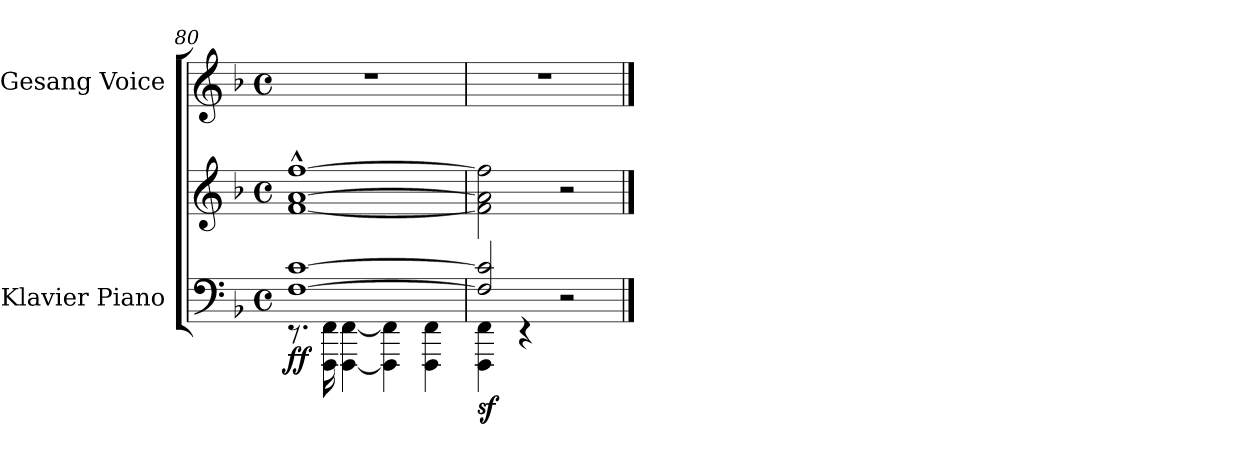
**kern	**kern	**dynam	**kern
*part2	*part2	*part2	*part1
*staff3	*staff2	*staff2/3	*staff1
*I"Klavier Piano	*	*	*I"Gesang Voice
*I'Pno	*	*	*
*clefF4	*clefG2	*	*clefG2
*k[b-]	*k[b-]	*	*k[b-]
*M4/4	*M4/4	*	*M4/4
*met(c)	*met(c)	*	*met(c)
=80	=80	=80	=80
*^	*	*	*
!	!	!	!LO:DY:b=2	!
[1F [1c	8.r	[1f^^ [>1a^^ [1ff^^	ff	1r
.	16FFF\ 16FF\	.	.	.
.	[4FFF\ [4FF\	.	.	.
.	4FFF\] 4FF\]	.	.	.
.	4FFF\ 4FF\	.	.	.
=81	=81	=81	=81	=81
!	!	!	!LO:DY:b=2	!
2F/] 2c/]	4FFF\ 4FF\	2f\] 2a\] 2ff\]	sf	1r
.	4r	.	.	.
2r	2ryy	2r	.	.
*v	*v	*	*	*
==	==	==	==
*-	*-	*-	*-
